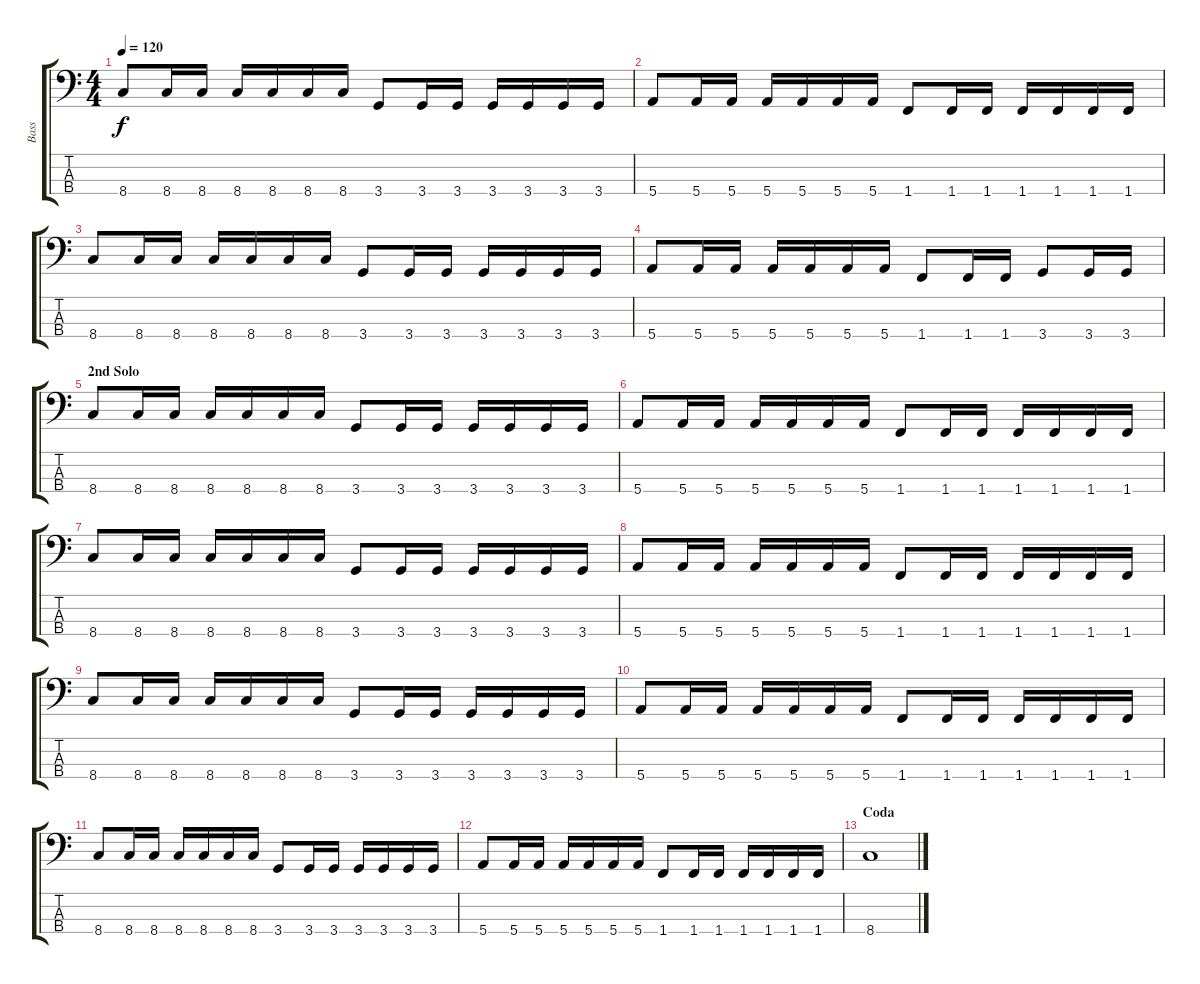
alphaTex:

\track ("Bass" "Bass") {instrument fretlessbass}
\staff {score tabs}
\tuning (G2 D2 A1 E1) {hide}
\ts (4 4)
\tempo 120
\clef f4
\ks c
8.4.8{dy f} 8.4.16 8.4.16 8.4.16 8.4.16 8.4.16 8.4.16 3.4.8 3.4.16 3.4.16 3.4.16 3.4.16 3.4.16 3.4.16 |
5.4.8 5.4.16 5.4.16 5.4.16 5.4.16 5.4.16 5.4.16 1.4.8 1.4.16 1.4.16 1.4.16 1.4.16 1.4.16 1.4.16 |
8.4.8 8.4.16 8.4.16 8.4.16 8.4.16 8.4.16 8.4.16 3.4.8 3.4.16 3.4.16 3.4.16 3.4.16 3.4.16 3.4.16 |
5.4.8 5.4.16 5.4.16 5.4.16 5.4.16 5.4.16 5.4.16 1.4.8 1.4.16 1.4.16 3.4.8 3.4.16 3.4.16 |
\section ("" "2nd Solo")
8.4.8 8.4.16 8.4.16 8.4.16 8.4.16 8.4.16 8.4.16 3.4.8 3.4.16 3.4.16 3.4.16 3.4.16 3.4.16 3.4.16 |
5.4.8 5.4.16 5.4.16 5.4.16 5.4.16 5.4.16 5.4.16 1.4.8 1.4.16 1.4.16 1.4.16 1.4.16 1.4.16 1.4.16 |
8.4.8 8.4.16 8.4.16 8.4.16 8.4.16 8.4.16 8.4.16 3.4.8 3.4.16 3.4.16 3.4.16 3.4.16 3.4.16 3.4.16 |
5.4.8 5.4.16 5.4.16 5.4.16 5.4.16 5.4.16 5.4.16 1.4.8 1.4.16 1.4.16 1.4.16 1.4.16 1.4.16 1.4.16 |
8.4.8 8.4.16 8.4.16 8.4.16 8.4.16 8.4.16 8.4.16 3.4.8 3.4.16 3.4.16 3.4.16 3.4.16 3.4.16 3.4.16 |
5.4.8 5.4.16 5.4.16 5.4.16 5.4.16 5.4.16 5.4.16 1.4.8 1.4.16 1.4.16 1.4.16 1.4.16 1.4.16 1.4.16 |
8.4.8 8.4.16 8.4.16 8.4.16 8.4.16 8.4.16 8.4.16 3.4.8 3.4.16 3.4.16 3.4.16 3.4.16 3.4.16 3.4.16 |
5.4.8 5.4.16 5.4.16 5.4.16 5.4.16 5.4.16 5.4.16 1.4.8 1.4.16 1.4.16 1.4.16 1.4.16 1.4.16 1.4.16 |
\section ("" "Coda")
8.4.1
